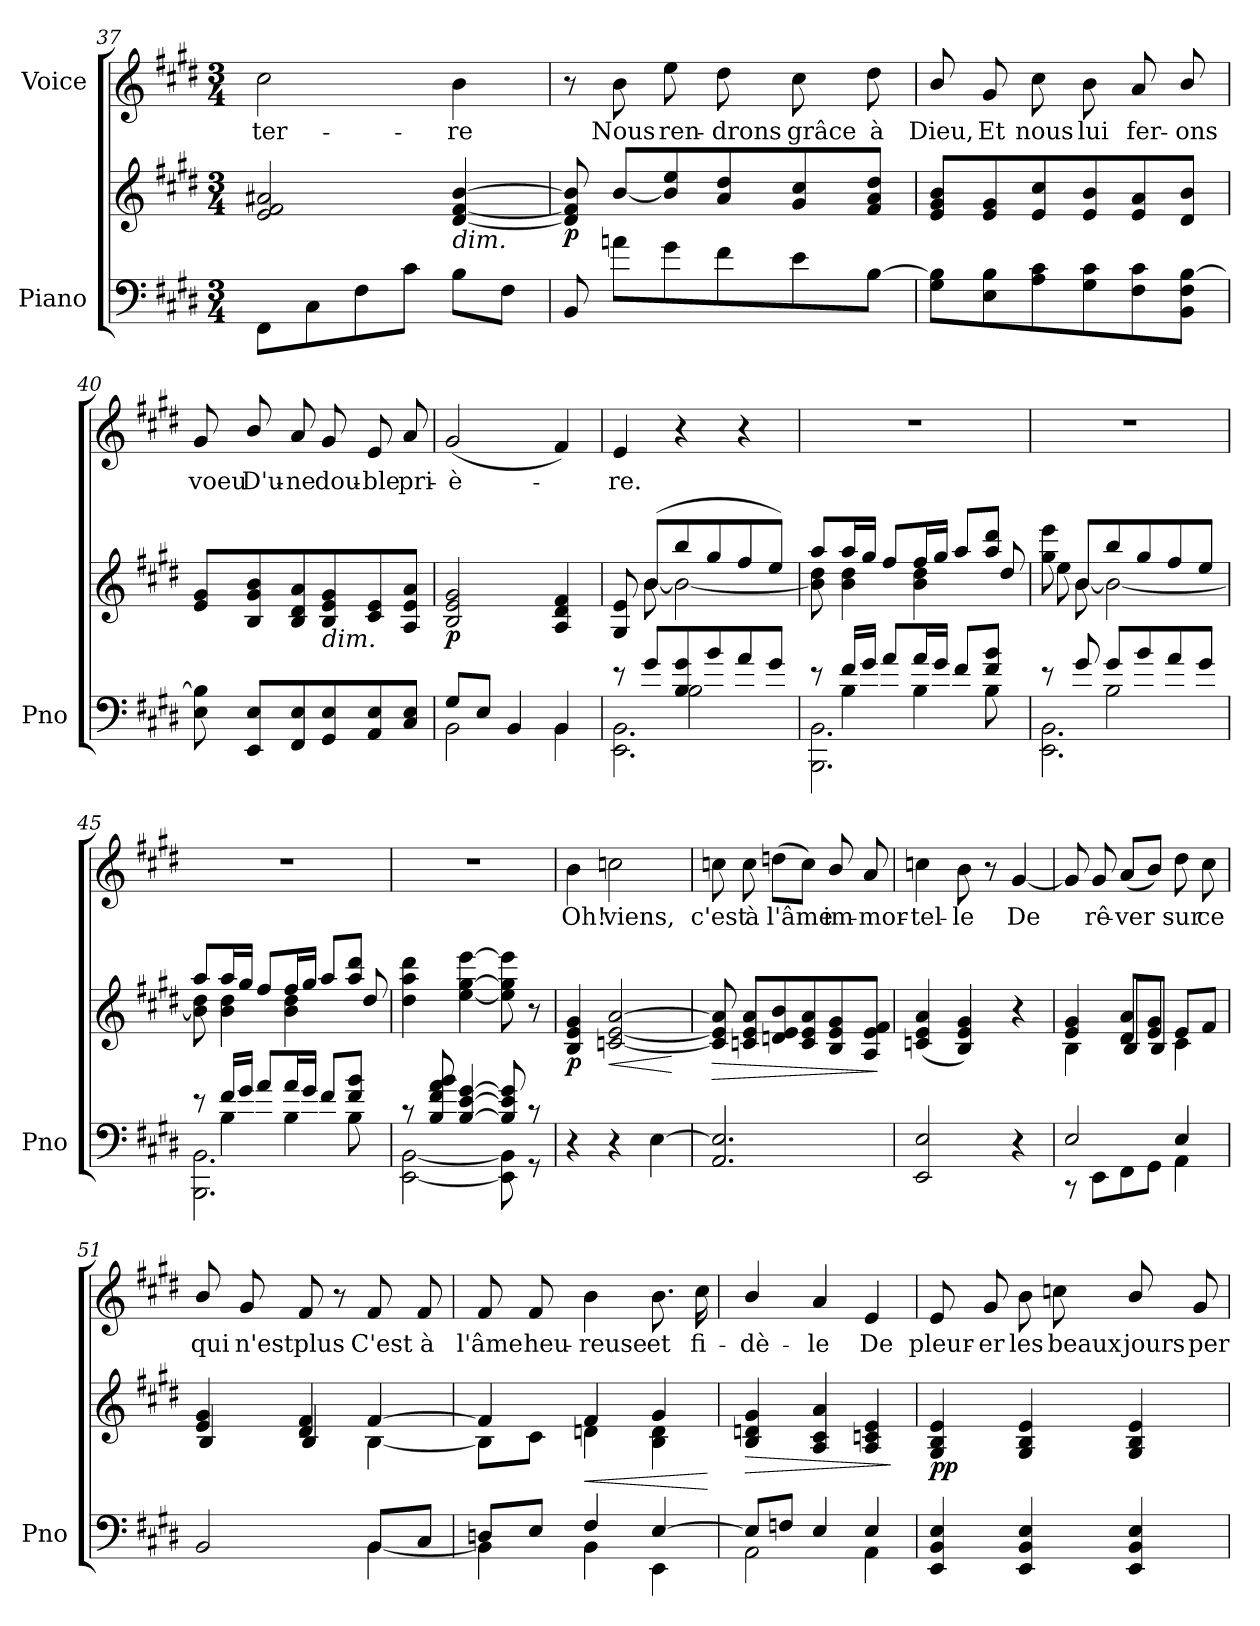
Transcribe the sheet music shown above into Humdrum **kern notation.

**kern	**kern	**dynam	**kern	**text
*part2	*part2	*part2	*part1	*part1
*staff3	*staff2	*staff2/3	*staff1	*staff1
*I"Piano	*	*	*I"Voice	*
*I'Pno	*	*	*	*
*clefF4	*clefG2	*	*clefG2	*
*k[f#c#g#d#]	*k[f#c#g#d#]	*	*k[f#c#g#d#]	*
*M3/4	*M3/4	*	*M3/4	*
=37	=37	=37	=37	=37
!	!	!	!	!LO:LY:b
8FF#\L	2e/ 2f#/ 2a#X/	.	2cc#\	ter-
8C#\	.	.	.	.
8F#\	.	.	.	.
8c#\J	.	.	.	.
!	!LO:TX:b:i:t=dim.	!	!	!
!	!	!	!	!LO:LY:b
8B\L	[4d#/ [4f#/ [4b/	.	4b\	-re
8F#\J	.	.	.	.
!!LO:LB:g=z
=38	=38	=38	=38	=38
!	!	!LO:DY:b	!	!
8BB/	8d#/] 8f#/] 8b/]	p	8r	.
!	!	!	!	!LO:LY:b
8an\L	[8b/L	.	8b\	Nous
!	!	!	!	!LO:LY:b
8g#\	8b/] 8ee/	.	8ee\	ren-
!	!	!	!	!LO:LY:b
8f#\	8a/ 8dd#/	.	8dd#\	-drons
!	!	!	!	!LO:LY:b
8e\	8g#/ 8cc#/	.	8cc#\	grâce
!	!	!	!	!LO:LY:b
[8B\J	8f#/ 8a/ 8dd#/J	.	8dd#\	à
=39	=39	=39	=39	=39
!	!	!	!	!LO:LY:b
8G#\ 8B\]L	8e/ 8g#/ 8b/L	.	8b/	Dieu,
!	!	!	!	!LO:LY:b
8E\ 8B\	8e/ 8g#/	.	8g#/	Et
!	!	!	!	!LO:LY:b
8A\ 8c#\	8e/ 8cc#/	.	8cc#\	nous
!	!	!	!	!LO:LY:b
8G#\ 8c#\	8e/ 8b/	.	8b\	lui
!	!	!	!	!LO:LY:b
8F#\ 8c#\	8e/ 8a/	.	8a/	fer-
!	!	!	!	!LO:LY:b
8BB\ 8F#\ [8B\J	8d#/ 8b/J	.	8b/	-ons
=40	=40	=40	=40	=40
!	!	!	!	!LO:LY:b
8E\ 8B\]	8e/ 8g#/L	.	8g#/	voeu
!	!	!	!	!LO:LY:b
8EE/ 8E/L	8B/ 8g#/ 8b/	.	8b/	D'u-
!	!	!	!	!LO:LY:b
8FF#/ 8E/	8B/ 8d#/ 8a/	.	8a/	-ne
!	!LO:TX:b:i:t=dim.	!	!	!
!	!	!	!	!LO:LY:b
8GG#/ 8E/	8B/ 8e/ 8g#/	.	8g#/	dou-
!	!	!	!	!LO:LY:b
8AA/ 8E/	8c#/ 8e/	.	8e/	-ble
!	!	!	!	!LO:LY:b
8C#/ 8E/J	8A/ 8e/ 8a/J	.	8a/	pri-
!!LO:PB:g=z
=41	=41	=41	=41	=41
*^	*	*	*	*
!	!	!	!LO:DY:b	!	!LO:LY:b
8G#/L	2BB\	2B/ 2e/ 2g#/	p	(2g#/	-è-
8E/J	.	.	.	.	.
4BB/	.	.	.	.	.
4BB/	4BB\	4A/ 4d#/ 4f#/	.	4f#/)	.
=42	=42	=42	=42	=42	=42
*	*^	*^	*	*	*
!	!	!	!	!	!	!	!LO:LY:b
8r	2.EE\ 2.BB\	4ryy	8G#/ 8e/	8ryy	.	4e/	-re.
8g#/L	.	.	(8b/L	[8b\	.	.	.
8B/ 8g#/	.	2B\	8bb/	2b\_	.	4r	.
8b/	.	.	8gg#/	.	.	.	.
8a/	.	.	8ff#/	.	.	4r	.
8g#/J	.	.	8ee/J)	.	.	.	.
=43	=43	=43	=43	=43	=43	=43	=43
8r	2.BBB\ 2.BB\	8ryy	8aa/L	8b\] 8dd#\	.	2.r	.
16f#/LL	.	4B\	16aa/L	4b\ 4dd#\	.	.	.
16g#/JJ	.	.	16gg#/JJ	.	.	.	.
8a/L	.	.	8ff#/L	.	.	.	.
16a/L	.	4B\	16ff#/L	4b\ 4dd#\	.	.	.
16g#/JJ	.	.	16gg#/JJ	.	.	.	.
8f#/L	.	.	8aa/L	.	.	.	.
8f#/ 8b/J	.	8B\	8aa/ 8ddd#/J	8dd#/	.	.	.
=44	=44	=44	=44	=44	=44	=44	=44
8r	2.EE\ 2.BB\	4ryy	8gg#\ 8eee\	8ee\	.	2.r	.
8g#/	.	.	8b/L	[8b\	.	.	.
8g#/L	.	2B\	8bb/	2b\_	.	.	.
8b/	.	.	8gg#/	.	.	.	.
8a/	.	.	8ff#/	.	.	.	.
8g#/J	.	.	8ee/J	.	.	.	.
!!LO:LB:g=z
=45	=45	=45	=45	=45	=45	=45	=45
8r	2.BBB\ 2.BB\	8ryy	8aa/L	8b\] 8dd#\	.	2.r	.
16f#/LL	.	4B\	16aa/L	4b\ 4dd#\	.	.	.
16g#/JJ	.	.	16gg#/JJ	.	.	.	.
8a/L	.	.	8ff#/L	.	.	.	.
16a/L	.	4B\	16ff#/L	4b\ 4dd#\	.	.	.
16g#/JJ	.	.	16gg#/JJ	.	.	.	.
8f#/L	.	.	8aa/L	.	.	.	.
8f#/ 8b/J	.	8B\	8aa/ 8ddd#/J	8dd#/	.	.	.
*	*v	*v	*	*	*	*	*
*	*	*v	*v	*	*	*
=46	=46	=46	=46	=46	=46
8r	[2EE\ [2BB\	4dd#\ 4aa\ 4ddd#\	.	2.r	.
8B/ 8f#/ 8a/ 8b/	.	.	.	.	.
[4B/ [4e/ [4g#/	.	[4ee\ [4gg#\ [4eee\	.	.	.
8B/] 8e/] 8g#/]	8EE\] 8BB\]	8ee\] 8gg#\] 8eee\]	.	.	.
8r	8r	8r	.	.	.
=47	=47	=47	=47	=47	=47
!	!	!	!LO:DY:b	!	!LO:LY:b
*v	*v	*	*	*	*
4r	4B/ 4e/ 4g#/	p	4b\	Oh!
!	!	!LO:HP:b	!	!LO:LY:b
4r	[2cn/ [2e/ [2a/	<	2ccn\	viens,
[4E\	.	.	.	.
.	.	[	.	.
=48	=48	=48	=48	=48
!	!	!LO:HP:b	!	!LO:LY:b
2.AA/ 2.E/]	8c/] 8e/] 8a/]	>	8ccn\	c'est
!	!	!	!	!LO:LY:b
.	8cn/ 8e/ 8a/L	.	8cc\	à
!	!	!	!	!LO:LY:b
.	8dn/ 8e/ 8b/	.	(8ddn\L	l'âme
.	8c/ 8e/ 8a/	.	8cc\J)	.
!	!	!	!	!LO:LY:b
.	8B/ 8e/ 8g#/	.	8b/	im-
!	!	!	!	!LO:LY:b
.	8A/ 8e/ 8f#/J	.	8a/	-mor-
.	.	]	.	.
!!LO:LB:g=z
=49	=49	=49	=49	=49
!	!	!	!	!LO:LY:b
2EE/ 2E/	(4cn/ 4e/ 4a/	.	4ccn\	-tel-
!	!	!	!	!LO:LY:b
.	4B/ 4e/ 4g#/)	.	8b\	-le
.	.	.	8r	.
!	!	!	!	!LO:LY:b
4r	4r	.	[4g#/	De
=50	=50	=50	=50	=50
*^	*^	*	*	*
2E/	8r	4e/ 4g#/	4B\	.	8g#/]	.
!	!	!	!	!	!	!LO:LY:b
.	8EE\L	.	.	.	8g#/	rê-
!	!	!	!	!	!	!LO:LY:b
.	8FF#\	8d#/ 8a/L	8B/L	.	(8a/L	-ver
.	8GG#\J	8e/ 8g#/J	8B/J	.	8b/J)	.
!	!	!	!	!	!	!LO:LY:b
4E/	4AA\	8e/L	4c#\	.	8dd#\	sur
!	!	!	!	!	!	!LO:LY:b
.	.	8f#/J	.	.	8cc#\	ce
=51	=51	=51	=51	=51	=51	=51
!	!	!	!	!	!	!LO:LY:b
2BB/	2ryy	4e/ 4g#/	4B/	.	8b/	qui
!	!	!	!	!	!	!LO:LY:b
.	.	.	.	.	8g#/	n'est
!	!	!	!	!	!	!LO:LY:b
.	.	4d#/ 4f#/	4B/	.	8f#/	plus
.	.	.	.	.	8r	.
!	!	!	!	!	!	!LO:LY:b
8BB/L	[4BB\	[4f#/	[4B\	.	8f#/	C'est
!	!	!	!	!	!	!LO:LY:b
8C#/J	.	.	.	.	8f#/	à
=52	=52	=52	=52	=52	=52	=52
!	!	!	!	!	!	!LO:LY:b
8Dn/L	4BB\]	4f#/]	8B\L]	.	8f#/	l'âme
!	!	!	!	!	!	!LO:LY:b
8E/J	.	.	8c#\J	.	8f#/	heu-
!	!	!	!	!LO:HP:b	!	!LO:LY:b
4F#/	4BB\	4f#/	4dn\	<	4b\	-reuse
!	!	!	!	!	!	!LO:LY:b
[4E/	4EE\	4g#/	4B\ 4d\	.	8.b\	et
!	!	!	!	!	!	!LO:LY:b
.	.	.	.	.	16cc#\	fi-
*v	*v	*	*	*	*	*
*	*v	*v	*	*	*
.	.	[	.	.
!!LO:LB:g=z
=53	=53	=53	=53	=53
*^	*	*	*	*
!	!	!	!LO:HP:b	!	!LO:LY:b
8E/L]	2AA\	4B/ 4dn/ 4g#/	>	4b/	-dè-
8Fn/J	.	.	.	.	.
!	!	!	!	!	!LO:LY:b
4E/	.	4A/ 4c#/ 4a/	.	4a/	-le
!	!	!	!	!	!LO:LY:b
4E/	4AA\	4A/ 4cn/ 4e/	.	4e/	De
*v	*v	*	*	*	*
.	.	]	.	.
=54	=54	=54	=54	=54
!	!	!LO:DY:b	!	!LO:LY:b
4EE/ 4BB/ 4E/	4G#/ 4B/ 4e/	pp	8e/	pleur-
!	!	!	!	!LO:LY:b
.	.	.	8g#/	-er
!	!	!	!	!LO:LY:b
4EE/ 4BB/ 4E/	4G#/ 4B/ 4e/	.	8b\	les
!	!	!	!	!LO:LY:b
.	.	.	8ccn\	beaux
!	!	!	!	!LO:LY:b
4EE/ 4BB/ 4E/	4G#/ 4B/ 4e/	.	8b/	jours
!	!	!	!	!LO:LY:b
.	.	.	8g#/	per-
=	=	=	=	=
*-	*-	*-	*-	*-
